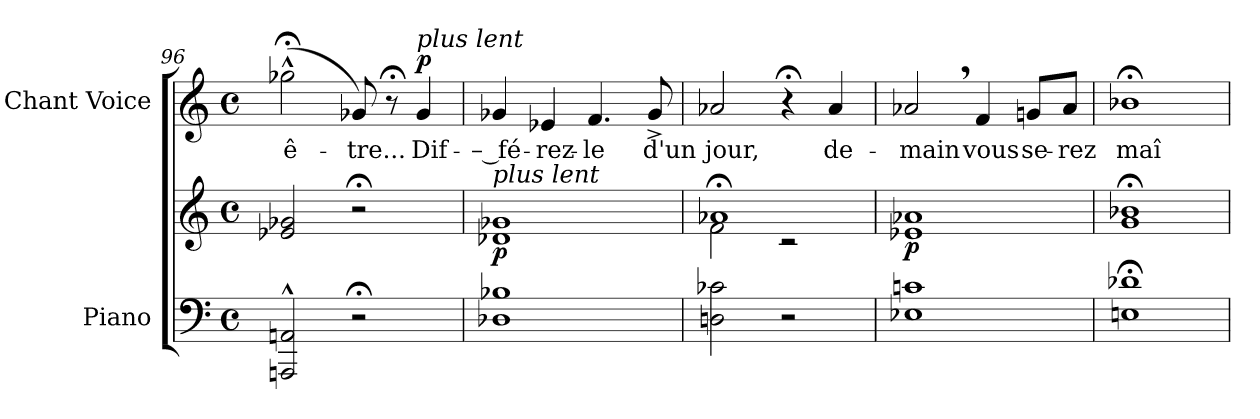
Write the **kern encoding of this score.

**kern	**kern	**dynam	**kern	**text	**dynam
*part2	*part2	*part2	*part1	*part1	*part1
*staff3	*staff2	*staff2/3	*staff1	*staff1	*staff1
*I"Piano	*	*	*I"Chant Voice	*	*
*I'Pno	*	*	*	*	*
*clefF4	*clefG2	*	*clefG2	*	*
*k[]	*k[]	*	*k[]	*	*
*M4/4	*M4/4	*	*M4/4	*	*
*met(c)	*met(c)	*	*met(c)	*	*
=96	=96	=96	=96	=96	=96
!	!	!	!	!LO:LY:b	!
2AAAn/^^ 2AAn/^^	2e-X/ 2g-X/	.	(>2gg-X;<^^\	-ê-	.
!	!	!	!	!LO:LY:b	!
2r;<	2r;<	.	8g-X/)	-tre...	.
.	.	.	8r;<	.	.
*	*	*	*MM134	*	*
!	!	!	!LO:TX:a:i:t=plus lent	!	!
!	!	!	!	!LO:LY:b	!LO:DY:a
.	.	.	4g-/	Dif-	p
!!LO:LB:g=z
=97	=97	=97	=97	=97	=97
!	!LO:TX:a:i:t=plus lent	!	!	!	!
!	!	!LO:DY:b	!	!LO:LY:b	!
1D-X 1B-X	1d-X 1g-X	p	4g-X/	-– fé-	.
!	!	!	!	!LO:LY:b	!
.	.	.	4e-X/	-rez-	.
!	!	!	!	!LO:LY:b	!
.	.	.	4.f/	-le	.
!	!	!	!	!LO:LY:b	!
.	.	.	8g-^/	d'un	.
=98	=98	=98	=98	=98	=98
*	*^	*	*	*	*
!	!	!	!	!	!LO:LY:b	!
2Dn\ 2c-X\	1a-X;<	2f\	.	2a-X/	jour,	.
2r	.	2r	.	4r;<	.	.
!	!	!	!	!	!LO:LY:b	!
.	.	.	.	4a-/	de-	.
*	*v	*v	*	*	*	*
=99	=99	=99	=99	=99	=99
!	!	!LO:DY:b	!	!LO:LY:b	!
1E-X 1cn	1e-X 1a-X	p	2a-X,/	-main	.
!	!	!	!	!LO:LY:b	!
.	.	.	4f/	vous	.
!	!	!	!	!LO:LY:b	!
.	.	.	8gn/L	se-	.
!	!	!	!	!LO:LY:b	!
.	.	.	8a-/J	-rez	.
=100	=100	=100	=100	=100	=100
!	!	!	!	!LO:LY:b	!
1En;< 1d-X;<	1g;< 1b-X;<	.	1b-X;<	maî-	.
=	=	=	=	=	=
*-	*-	*-	*-	*-	*-
